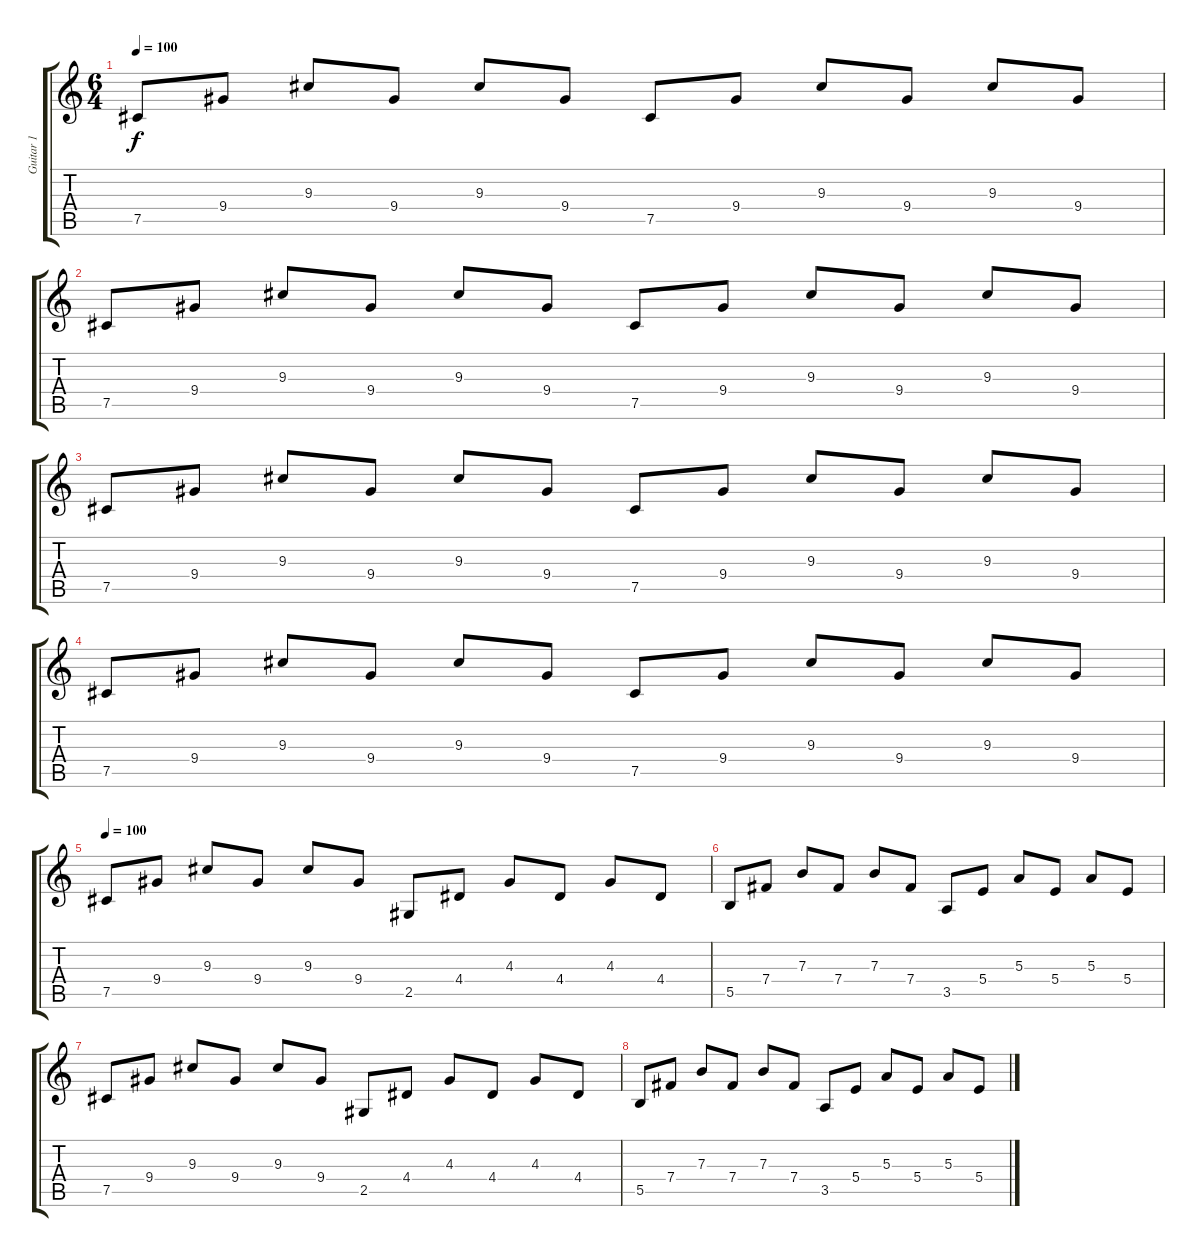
\track ("Guitar 1" "Guitar 1") {instrument distortionguitar}
\staff {score tabs}
\tuning (Db4 Ab3 E3 B2 Gb2 Db2) {hide}
\ts (6 4)
\tempo 100
\clef g2
\ks c
7.5.8{dy f instrument electricguitarclean} 9.4.8 9.3.8 9.4.8 9.3.8 9.4.8 7.5.8 9.4.8 9.3.8 9.4.8 9.3.8 9.4.8 |
7.5.8 9.4.8 9.3.8 9.4.8 9.3.8 9.4.8 7.5.8 9.4.8 9.3.8 9.4.8 9.3.8 9.4.8 |
7.5.8 9.4.8 9.3.8 9.4.8 9.3.8 9.4.8 7.5.8 9.4.8 9.3.8 9.4.8 9.3.8 9.4.8 |
7.5.8 9.4.8 9.3.8 9.4.8 9.3.8 9.4.8 7.5.8 9.4.8 9.3.8 9.4.8 9.3.8 9.4.8 |
\tempo 100
7.5.8 9.4.8 9.3.8 9.4.8 9.3.8 9.4.8 2.5.8 4.4.8 4.3.8 4.4.8 4.3.8 4.4.8 |
5.5.8 7.4.8 7.3.8 7.4.8 7.3.8 7.4.8 3.5.8 5.4.8 5.3.8 5.4.8 5.3.8 5.4.8 |
7.5.8 9.4.8 9.3.8 9.4.8 9.3.8 9.4.8 2.5.8 4.4.8 4.3.8 4.4.8 4.3.8 4.4.8 |
5.5.8 7.4.8 7.3.8 7.4.8 7.3.8 7.4.8 3.5.8 5.4.8 5.3.8 5.4.8 5.3.8 5.4.8
